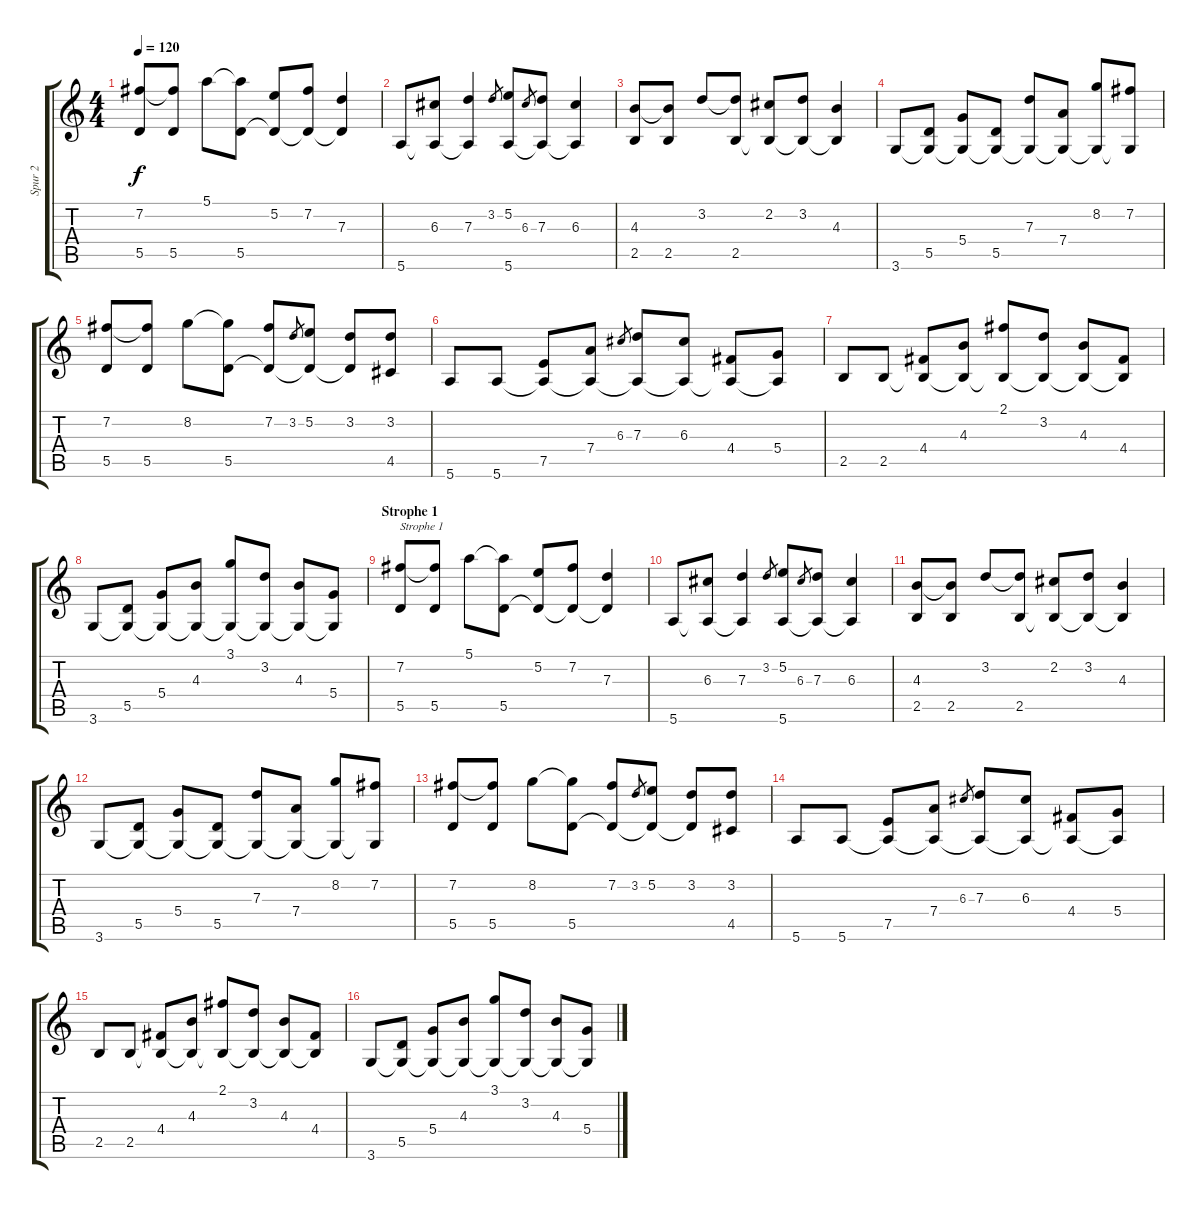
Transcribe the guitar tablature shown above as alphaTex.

\track ("Spur 2" "Spur 2") {instrument acousticguitarnylon}
\staff {score tabs}
\tuning (E4 B3 G3 D3 A2 E2) {hide}
\ts (4 4)
\tempo 120
\clef g2
\ks c
(7.2 5.5).8{dy f instrument acousticguitarnylon} (7.2{t} 5.5).8 5.1.8 (5.1{t} 5.5).8 (5.2 5.5{t}).8 (7.2 5.5{t}).8 (7.3 5.5{t}).4 |
5.6.8 (6.3 5.6{t}).8 (7.3 5.6{t}).4 3.2.8{gr} (5.2 5.6).8 6.3.8{gr} (7.3 5.6{t}).8 (6.3 5.6{t}).4 |
(4.3 2.5).8 (4.3{t} 2.5).8 3.2.8 (3.2{t} 2.5).8 (2.2 2.5{t}).8 (3.2 2.5{t}).8 (4.3 2.5{t}).4 |
3.6.8 (5.5 3.6{t}).8 (5.4 3.6{t}).8 (5.5 3.6{t}).8 (7.3 3.6{t}).8 (7.4 3.6{t}).8 (8.2 3.6{t}).8 (7.2 3.6{t}).8 |
(7.2 5.5).8 (7.2{t} 5.5).8 8.2.8 (8.2{t} 5.5).8 (7.2 5.5{t}).8 3.2.8{gr} (5.2 5.5{t}).8 (3.2 5.5{t}).8 (3.2 4.5).8 |
5.6.8 5.6.8 (7.5 5.6{t}).8 (7.4 5.6{t}).8 6.3.8{gr} (7.3 5.6{t}).8 (6.3 5.6{t}).8 (4.4 5.6{t}).8 (5.4 5.6{t}).8 |
2.5.8 2.5.8 (4.4 2.5{t}).8 (4.3 2.5{t}).8 (2.1 2.5{t}).8 (3.2 2.5{t}).8 (4.3 2.5{t}).8 (4.4 2.5{t}).8 |
3.6.8 (5.5 3.6{t}).8 (5.4 3.6{t}).8 (4.3 3.6{t}).8 (3.1 3.6{t}).8 (3.2 3.6{t}).8 (4.3 3.6{t}).8 (5.4 3.6{t}).8 |
\section ("" "Strophe 1")
(7.2 5.5).8{txt "Strophe 1"} (7.2{t} 5.5).8 5.1.8 (5.1{t} 5.5).8 (5.2 5.5{t}).8 (7.2 5.5{t}).8 (7.3 5.5{t}).4 |
5.6.8 (6.3 5.6{t}).8 (7.3 5.6{t}).4 3.2.8{gr} (5.2 5.6).8 6.3.8{gr} (7.3 5.6{t}).8 (6.3 5.6{t}).4 |
(4.3 2.5).8 (4.3{t} 2.5).8 3.2.8 (3.2{t} 2.5).8 (2.2 2.5{t}).8 (3.2 2.5{t}).8 (4.3 2.5{t}).4 |
3.6.8 (5.5 3.6{t}).8 (5.4 3.6{t}).8 (5.5 3.6{t}).8 (7.3 3.6{t}).8 (7.4 3.6{t}).8 (8.2 3.6{t}).8 (7.2 3.6{t}).8 |
(7.2 5.5).8 (7.2{t} 5.5).8 8.2.8 (8.2{t} 5.5).8 (7.2 5.5{t}).8 3.2.8{gr} (5.2 5.5{t}).8 (3.2 5.5{t}).8 (3.2 4.5).8 |
5.6.8 5.6.8 (7.5 5.6{t}).8 (7.4 5.6{t}).8 6.3.8{gr} (7.3 5.6{t}).8 (6.3 5.6{t}).8 (4.4 5.6{t}).8 (5.4 5.6{t}).8 |
2.5.8 2.5.8 (4.4 2.5{t}).8 (4.3 2.5{t}).8 (2.1 2.5{t}).8 (3.2 2.5{t}).8 (4.3 2.5{t}).8 (4.4 2.5{t}).8 |
3.6.8 (5.5 3.6{t}).8 (5.4 3.6{t}).8 (4.3 3.6{t}).8 (3.1 3.6{t}).8 (3.2 3.6{t}).8 (4.3 3.6{t}).8 (5.4 3.6{t}).8
